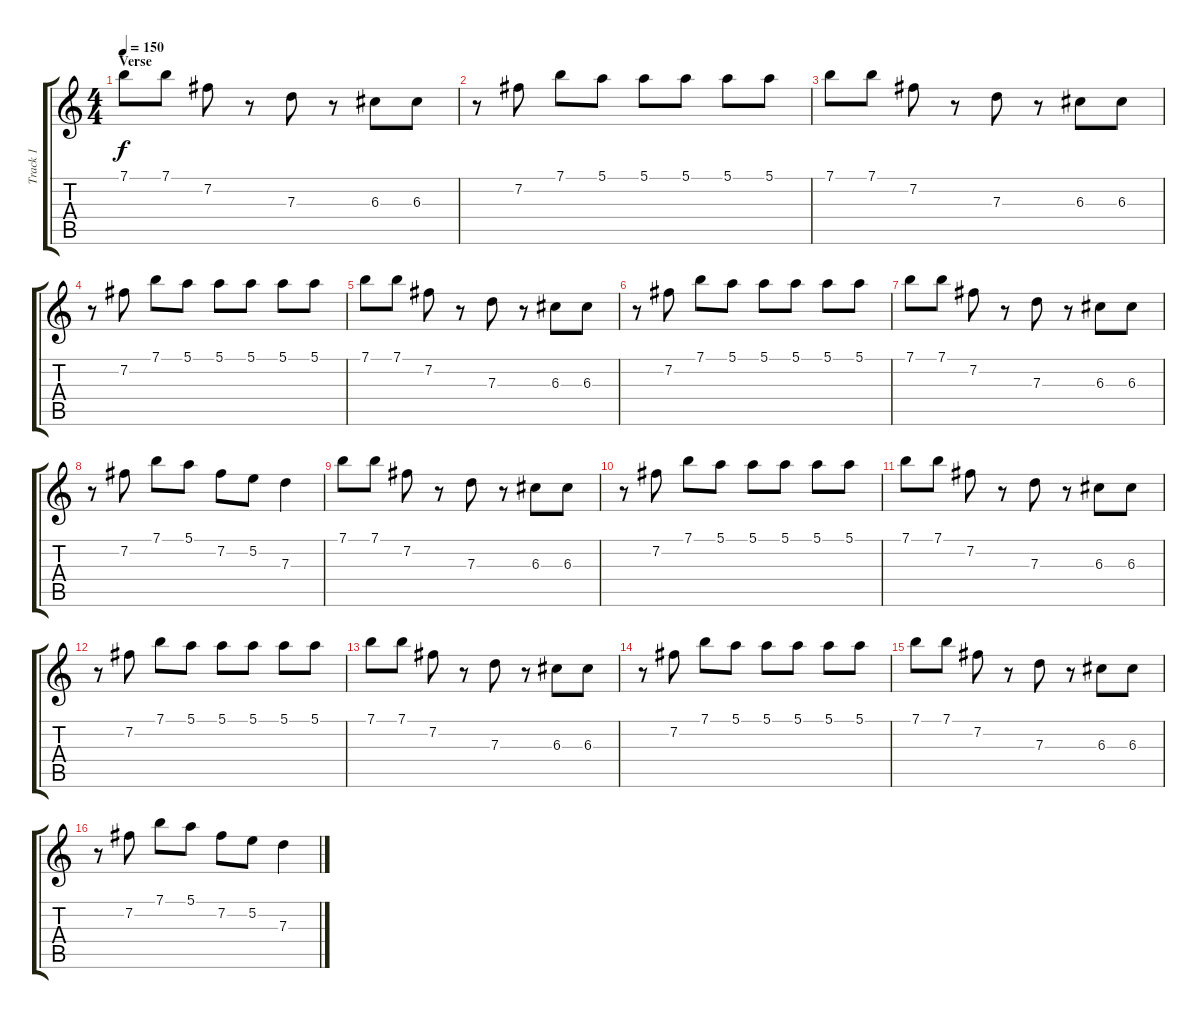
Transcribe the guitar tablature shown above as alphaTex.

\track ("Track 1" "Track 1") {instrument distortionguitar}
\staff {score tabs}
\tuning (E4 B3 G3 D3 A2 E2) {hide}
\ts (4 4)
\section ("" "Verse")
\tempo 150
\clef g2
\ks c
7.1.8{dy f} 7.1.8 7.2.8 r.8 7.3.8 r.8 6.3.8 6.3.8 |
r.8 7.2.8 7.1.8 5.1.8 5.1.8 5.1.8 5.1.8 5.1.8 |
7.1.8 7.1.8 7.2.8 r.8 7.3.8 r.8 6.3.8 6.3.8 |
r.8 7.2.8 7.1.8 5.1.8 5.1.8 5.1.8 5.1.8 5.1.8 |
7.1.8 7.1.8 7.2.8 r.8 7.3.8 r.8 6.3.8 6.3.8 |
r.8 7.2.8 7.1.8 5.1.8 5.1.8 5.1.8 5.1.8 5.1.8 |
7.1.8 7.1.8 7.2.8 r.8 7.3.8 r.8 6.3.8 6.3.8 |
r.8 7.2.8 7.1.8 5.1.8 7.2.8 5.2.8 7.3.4 |
7.1.8 7.1.8 7.2.8 r.8 7.3.8 r.8 6.3.8 6.3.8 |
r.8 7.2.8 7.1.8 5.1.8 5.1.8 5.1.8 5.1.8 5.1.8 |
7.1.8 7.1.8 7.2.8 r.8 7.3.8 r.8 6.3.8 6.3.8 |
r.8 7.2.8 7.1.8 5.1.8 5.1.8 5.1.8 5.1.8 5.1.8 |
7.1.8 7.1.8 7.2.8 r.8 7.3.8 r.8 6.3.8 6.3.8 |
r.8 7.2.8 7.1.8 5.1.8 5.1.8 5.1.8 5.1.8 5.1.8 |
7.1.8 7.1.8 7.2.8 r.8 7.3.8 r.8 6.3.8 6.3.8 |
r.8 7.2.8 7.1.8 5.1.8 7.2.8 5.2.8 7.3.4
